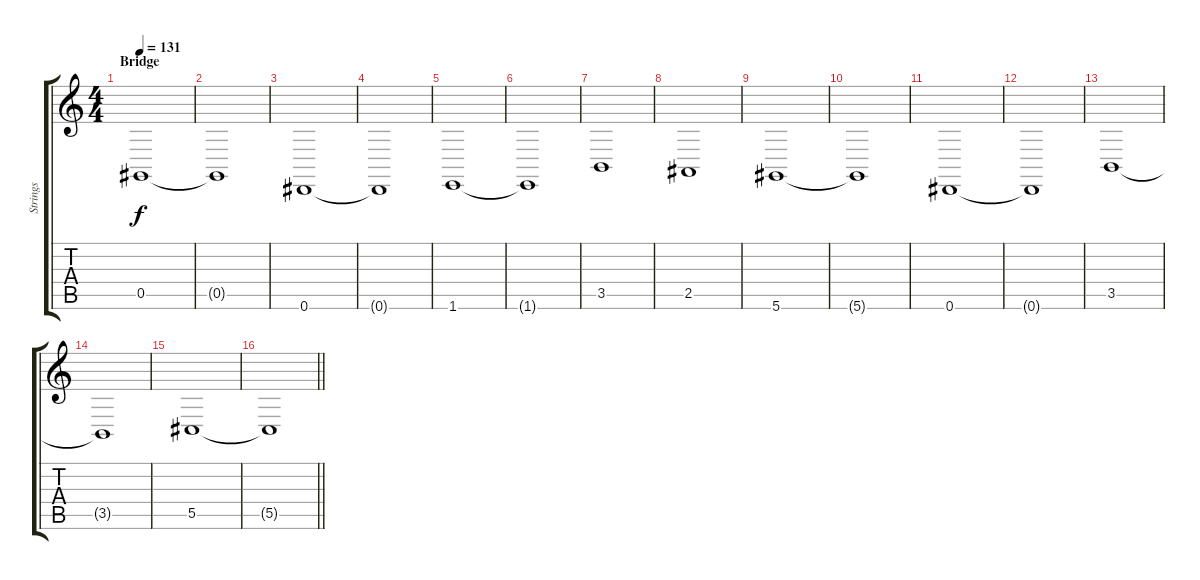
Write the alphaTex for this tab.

\track ("Strings" "Strings") {instrument stringensemble1}
\staff {score tabs}
\tuning (Eb4 Bb3 Gb3 Db3 Ab2 Eb2) {hide}
\ts (4 4)
\section ("" "Bridge")
\tempo 131
\clef g2
\ks c
0.5.1{dy f} |
0.5{t}.1 |
0.6.1 |
0.6{t}.1 |
1.6.1 |
1.6{t}.1 |
3.5.1 |
2.5.1 |
5.6.1 |
5.6{t}.1 |
0.6.1 |
0.6{t}.1 |
3.5.1 |
3.5{t}.1 |
5.5.1 |
\barLineRight lightlight
5.5{t}.1
